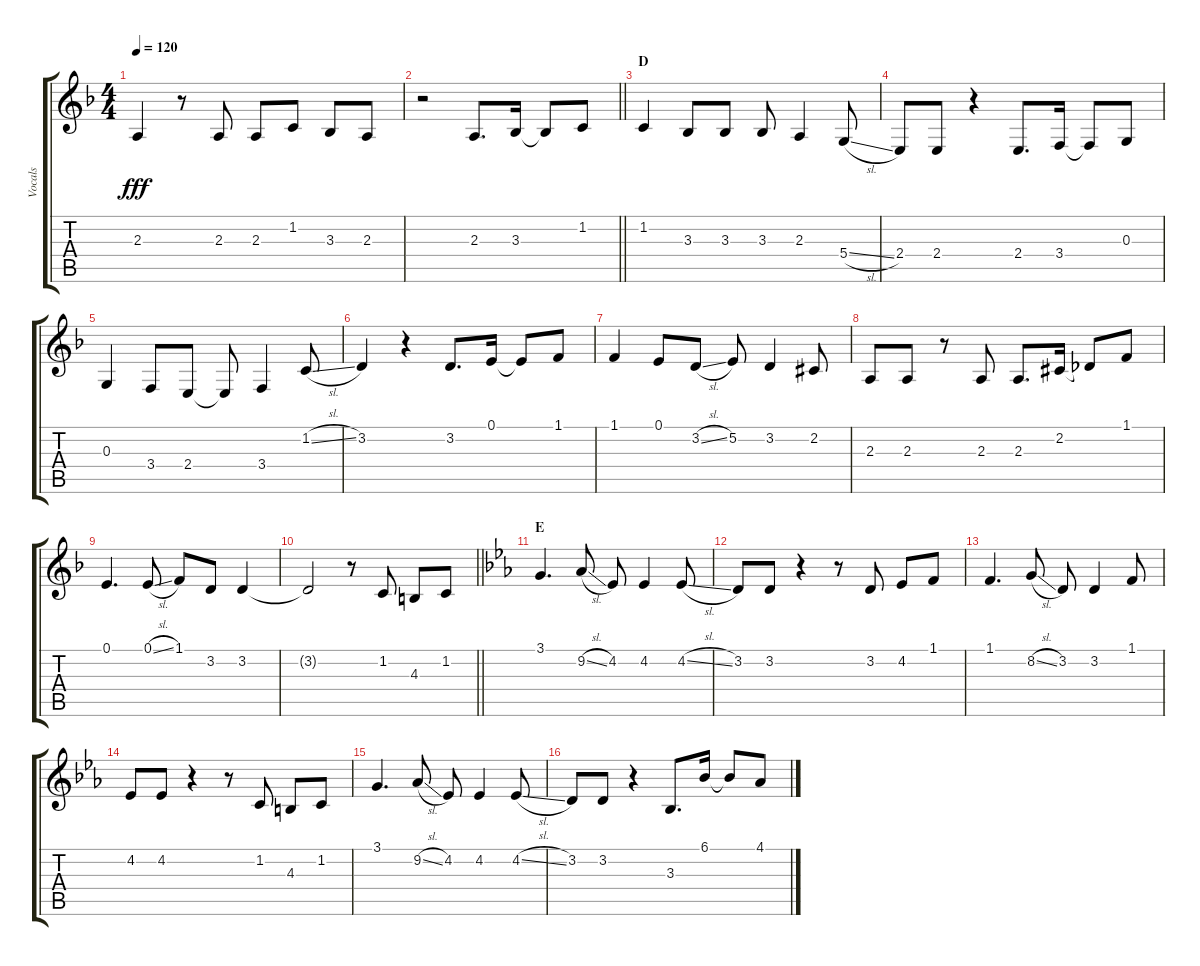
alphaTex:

\track ("Vocals" "Vocals") {instrument voiceoohs}
\staff {score tabs}
\tuning (E4 B3 G3 D3 A2 E2) {hide}
\ts (4 4)
\tempo 120
\clef g2
\ks f
2.3.4{dy fff} r.8 2.3.8 2.3.8 1.2.8 3.3.8 2.3.8 |
\barLineRight lightlight
r.2 2.3.8{d} 3.3.16 3.3{t}.8 1.2.8 |
\section ("" "D")
1.2.4 3.3.8 3.3.8 3.3.8 2.3.4 5.4{sl}.8 |
2.4.8 2.4.8 r.4 2.4.8{d} 3.4.16 3.4{t}.8 0.3.8 |
0.3.4 3.4.8 2.4.8 2.4{t}.8 3.4.4 1.2{sl}.8 |
3.2.4 r.4 3.2.8{d} 0.1.16 0.1{t}.8 1.1.8 |
1.1.4 0.1.8 3.2{sl}.8 5.2.8 3.2.4 2.2{acc #}.8 |
2.3.8 2.3.8 r.8 2.3.8 2.3.8{d} 2.2{acc #}.16 2.2{t}.8 1.1.8 |
0.1.4{d} 0.1{sl}.8 1.1.8 3.2.8 3.2.4 |
\barLineRight lightlight
3.2{t}.2 r.8 1.2.8 4.3.8 1.2.8 |
\section ("" "E")
\ks eb
3.1.4{d} 9.2{sl}.8 4.2.8 4.2.4 4.2{sl}.8 |
3.2.8 3.2.8 r.4 r.8 3.2.8 4.2.8 1.1.8 |
1.1.4{d} 8.2{sl}.8 3.2.8 3.2.4 1.1.8 |
4.2.8 4.2.8 r.4 r.8 1.2.8 4.3.8 1.2.8 |
3.1.4{d} 9.2{sl}.8 4.2.8 4.2.4 4.2{sl}.8 |
3.2.8 3.2.8 r.4 3.3.8{d} 6.1.16 6.1{t}.8 4.1.8
